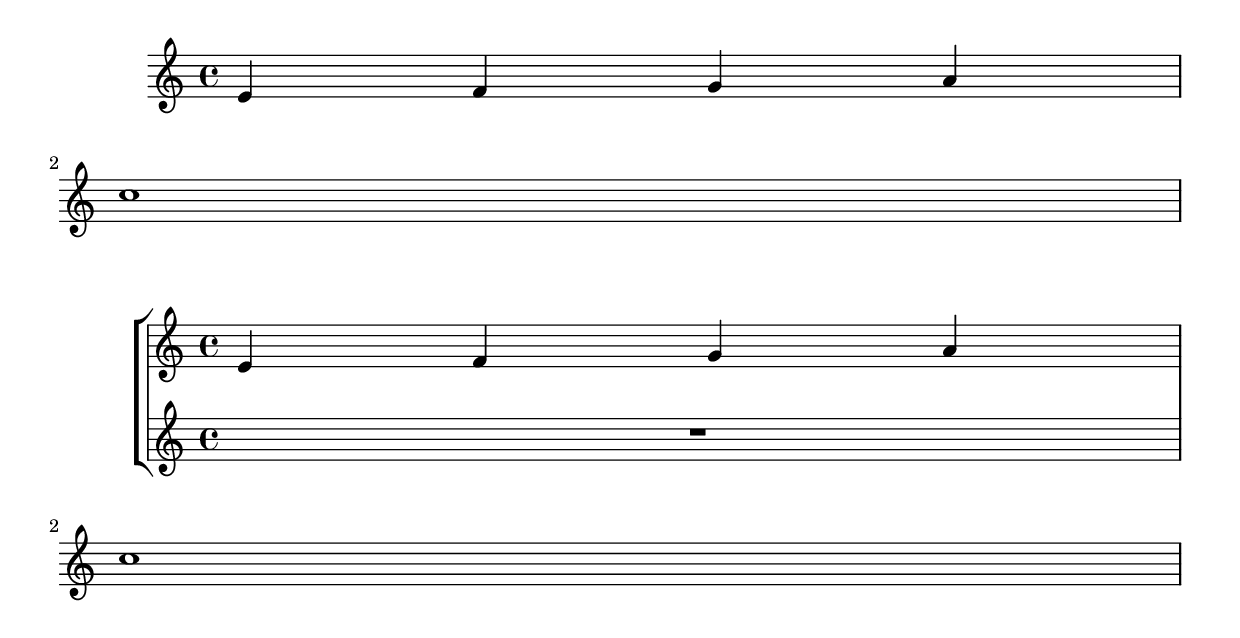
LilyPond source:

%% Do not edit this file; it is auto-generated from LSR http://lsr.dsi.unimi.it
%% This file is in the public domain.
\version "2.11.61"

\header {
  lsrtags = "staff-notation, tweaks-and-overrides, breaks"

  texidoc = "
The first empty staff can also be removed from the score by setting the
@code{VerticalAxisGroup} property @code{remove-first}. This can be done
globally inside the @code{\\layout} block, or locally inside the
specific staff that should be removed.  In the latter case, you have to
specify the context (@code{Staff} applies only to the current staff) in
front of the property.

The lower staff of the second staff group is not removed, because the
setting applies only to the specific staff inside of which it is
written. 

"
  doctitle = "Removing the first empty line"
} % begin verbatim
\layout {
  \context { 
    \RemoveEmptyStaffContext 
    % To use the setting globally, uncomment the following line:
    % \override VerticalAxisGroup #'remove-first = ##t
  }
}
\new StaffGroup <<
  \new Staff \relative c' {
    e4 f g a \break
    c1
  }
  \new Staff {
    % To use the setting globally, comment this line,
    % uncomment the line in the \layout block above
    \override Staff.VerticalAxisGroup #'remove-first = ##t
    R1 \break
    R
  }
>>
\new StaffGroup <<
  \new Staff \relative c' {
    e4 f g a \break
    c1
  }
  \new Staff {
    R1 \break
    R
  }
>>
